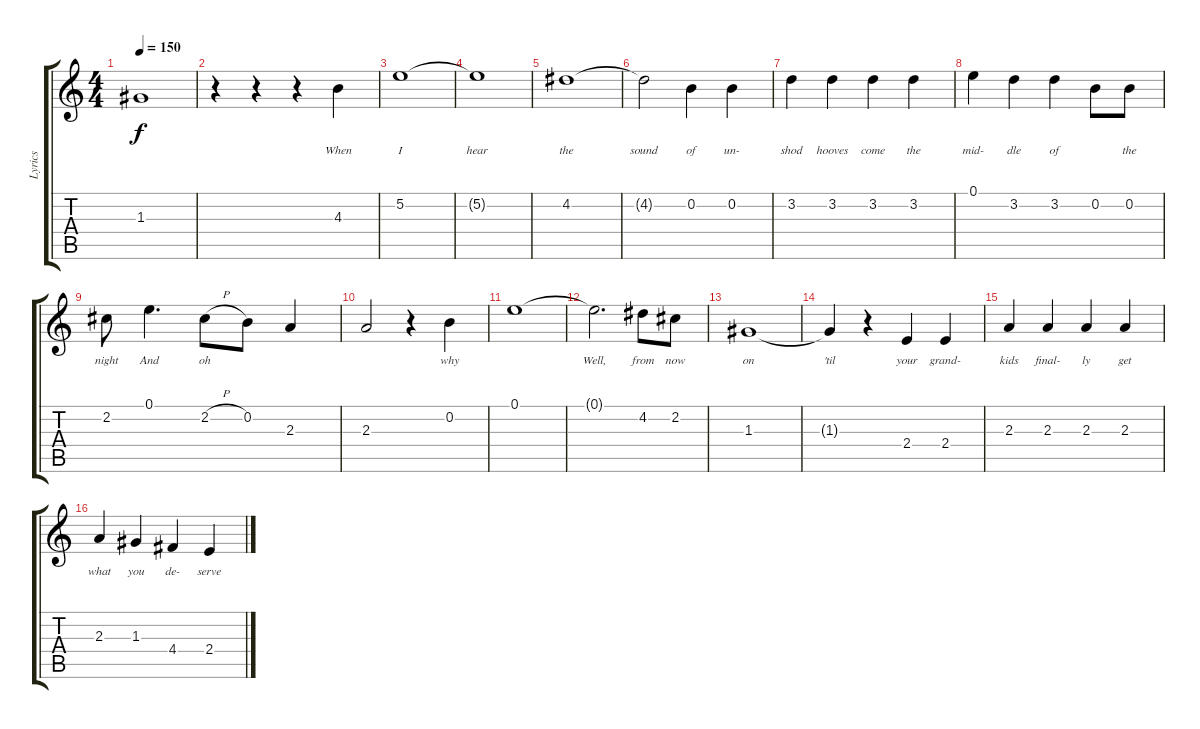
\track ("Lyrics" "Lyrics") {instrument electricguitarjazz}
\staff {score tabs}
\tuning (E4 B3 G3 D3 A2 E2) {hide}
\ts (4 4)
\tempo 150
\clef g2
\ks c
1.3.1{lyrics (0 "") lyrics (1 "") lyrics (2 "") lyrics (3 "") lyrics (4 "") dy f} |
r.4 r.4 r.4 4.3.4{lyrics (0 "When") lyrics (1 "") lyrics (2 "") lyrics (3 "") lyrics (4 "")} |
5.2.1{lyrics (0 "I") lyrics (1 "") lyrics (2 "") lyrics (3 "") lyrics (4 "")} |
5.2{t}.1{lyrics (0 "hear") lyrics (1 "") lyrics (2 "") lyrics (3 "") lyrics (4 "")} |
4.2.1{lyrics (0 "the") lyrics (1 "") lyrics (2 "") lyrics (3 "") lyrics (4 "")} |
4.2{t}.2{lyrics (0 "sound") lyrics (1 "") lyrics (2 "") lyrics (3 "") lyrics (4 "")} 0.2.4{lyrics (0 "of") lyrics (1 "") lyrics (2 "") lyrics (3 "") lyrics (4 "")} 0.2.4{lyrics (0 "un-") lyrics (1 "") lyrics (2 "") lyrics (3 "") lyrics (4 "")} |
3.2.4{lyrics (0 "shod") lyrics (1 "") lyrics (2 "") lyrics (3 "") lyrics (4 "")} 3.2.4{lyrics (0 "hooves") lyrics (1 "") lyrics (2 "") lyrics (3 "") lyrics (4 "")} 3.2.4{lyrics (0 "come") lyrics (1 "") lyrics (2 "") lyrics (3 "") lyrics (4 "")} 3.2.4{lyrics (0 "the") lyrics (1 "") lyrics (2 "") lyrics (3 "") lyrics (4 "")} |
0.1.4{lyrics (0 "mid-") lyrics (1 "") lyrics (2 "") lyrics (3 "") lyrics (4 "")} 3.2.4{lyrics (0 "dle") lyrics (1 "") lyrics (2 "") lyrics (3 "") lyrics (4 "")} 3.2.4{lyrics (0 "of") lyrics (1 "") lyrics (2 "") lyrics (3 "") lyrics (4 "")} 0.2.8{lyrics (0 "") lyrics (1 "") lyrics (2 "") lyrics (3 "") lyrics (4 "")} 0.2.8{lyrics (0 "the") lyrics (1 "") lyrics (2 "") lyrics (3 "") lyrics (4 "")} |
2.2.8{lyrics (0 "night") lyrics (1 "") lyrics (2 "") lyrics (3 "") lyrics (4 "")} 0.1.4{d lyrics (0 "And") lyrics (1 "") lyrics (2 "") lyrics (3 "") lyrics (4 "")} 2.2{h}.8{lyrics (0 "oh") lyrics (1 "") lyrics (2 "") lyrics (3 "") lyrics (4 "")} 0.2.8{lyrics (0 "") lyrics (1 "") lyrics (2 "") lyrics (3 "") lyrics (4 "")} 2.3.4{lyrics (0 "") lyrics (1 "") lyrics (2 "") lyrics (3 "") lyrics (4 "")} |
2.3.2{lyrics (0 "") lyrics (1 "") lyrics (2 "") lyrics (3 "") lyrics (4 "")} r.4 0.2.4{lyrics (0 "why") lyrics (1 "") lyrics (2 "") lyrics (3 "") lyrics (4 "")} |
0.1.1{lyrics (0 "") lyrics (1 "") lyrics (2 "") lyrics (3 "") lyrics (4 "")} |
0.1{t}.2{d lyrics (0 "Well,") lyrics (1 "") lyrics (2 "") lyrics (3 "") lyrics (4 "")} 4.2.8{lyrics (0 "from") lyrics (1 "") lyrics (2 "") lyrics (3 "") lyrics (4 "")} 2.2.8{lyrics (0 "now") lyrics (1 "") lyrics (2 "") lyrics (3 "") lyrics (4 "")} |
1.3.1{lyrics (0 "on") lyrics (1 "") lyrics (2 "") lyrics (3 "") lyrics (4 "")} |
1.3{t}.4{lyrics (0 "'til") lyrics (1 "") lyrics (2 "") lyrics (3 "") lyrics (4 "")} r.4 2.4.4{lyrics (0 "your") lyrics (1 "") lyrics (2 "") lyrics (3 "") lyrics (4 "")} 2.4.4{lyrics (0 "grand-") lyrics (1 "") lyrics (2 "") lyrics (3 "") lyrics (4 "")} |
2.3.4{lyrics (0 "kids") lyrics (1 "") lyrics (2 "") lyrics (3 "") lyrics (4 "")} 2.3.4{lyrics (0 "final-") lyrics (1 "") lyrics (2 "") lyrics (3 "") lyrics (4 "")} 2.3.4{lyrics (0 "ly") lyrics (1 "") lyrics (2 "") lyrics (3 "") lyrics (4 "")} 2.3.4{lyrics (0 "get") lyrics (1 "") lyrics (2 "") lyrics (3 "") lyrics (4 "")} |
2.3.4{lyrics (0 "what") lyrics (1 "") lyrics (2 "") lyrics (3 "") lyrics (4 "")} 1.3.4{lyrics (0 "you") lyrics (1 "") lyrics (2 "") lyrics (3 "") lyrics (4 "")} 4.4.4{lyrics (0 "de-") lyrics (1 "") lyrics (2 "") lyrics (3 "") lyrics (4 "")} 2.4.4{lyrics (0 "serve") lyrics (1 "") lyrics (2 "") lyrics (3 "") lyrics (4 "")}
